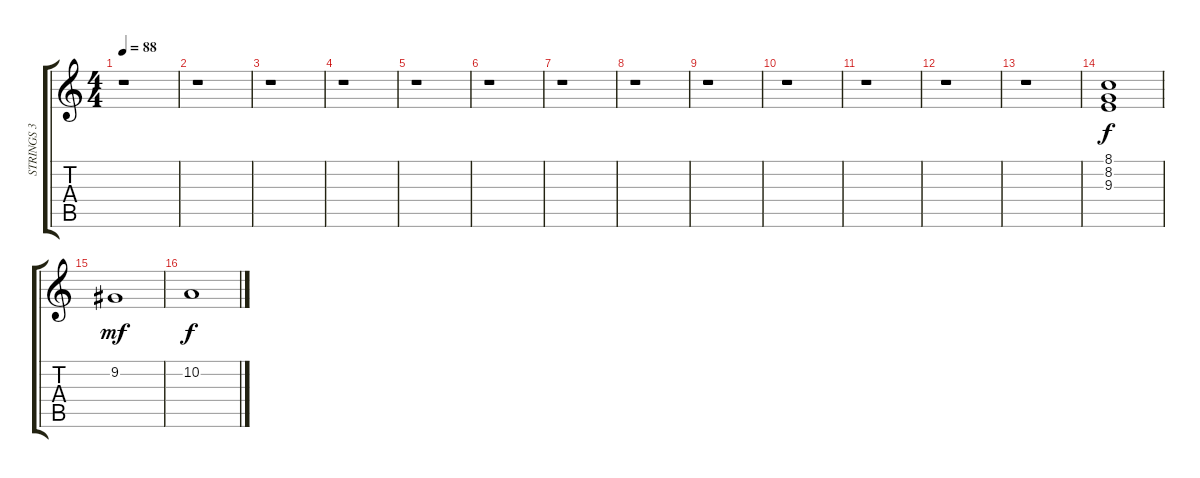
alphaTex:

\track ("STRINGS 3" "STRINGS 3") {instrument stringensemble2}
\staff {score tabs}
\tuning (E4 B3 G3 D3 A2 E2) {hide}
\ts (4 4)
\tempo 88
\clef g2
\ks c
r.1{dy mf} |
r.1 |
r.1 |
r.1 |
r.1 |
r.1 |
r.1 |
r.1 |
r.1 |
r.1 |
r.1 |
r.1 |
r.1 |
(8.1 8.2 9.3).1{dy f} |
9.2.1{dy mf} |
10.2.1{dy f}
